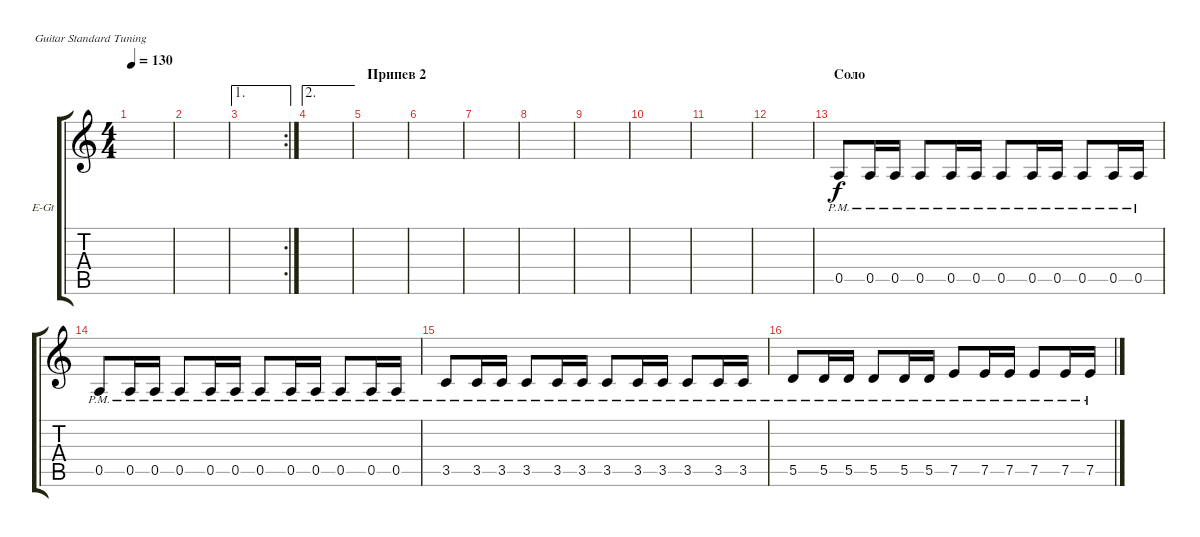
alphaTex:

\bracketExtendMode groupsimilarinstruments
\firstSystemTrackNameOrientation horizontal
\otherSystemsTrackNameOrientation horizontal
\track ("Electric Guitar R-Solo" "E-Gt") {instrument overdrivenguitar}
\staff {score tabs}
\tuning (E4 B3 G3 D3 A2 E2)
\ts (4 4)
\tempo 130
\clef g2
\scale
0.312821
\ks c
|
\scale
0.322751 |
\ae 1
\rc 2
\scale
0.354497 |
\ae 2
\scale
0.322751 |
\section ("" "Припев 2")
\scale
0.333333 |
\scale
0.333333 |
\scale
0.333333 |
\scale
0.333333 |
\scale
0.333333 |
\scale
0.333333 |
\scale
0.333333 |
\scale
0.333333 |
\section ("" "Соло")
\scale
0.333333 0.5{pm}.8 0.5{pm}.16 0.5{pm}.16 0.5{pm}.8 0.5{pm}.16 0.5{pm}.16 0.5{pm}.8 0.5{pm}.16 0.5{pm}.16 0.5{pm}.8 0.5{pm}.16 0.5{pm}.16 |
\scale
0.333333 0.5{pm}.8 0.5{pm}.16 0.5{pm}.16 0.5{pm}.8 0.5{pm}.16 0.5{pm}.16 0.5{pm}.8 0.5{pm}.16 0.5{pm}.16 0.5{pm}.8 0.5{pm}.16 0.5{pm}.16 |
\scale
0.333333 3.5{pm}.8 3.5{pm}.16 3.5{pm}.16 3.5{pm}.8 3.5{pm}.16 3.5{pm}.16 3.5{pm}.8 3.5{pm}.16 3.5{pm}.16 3.5{pm}.8 3.5{pm}.16 3.5{pm}.16 |
\scale
0.333333 5.5{pm}.8 5.5{pm}.16 5.5{pm}.16 5.5{pm}.8 5.5{pm}.16 5.5{pm}.16 7.5{pm}.8 7.5{pm}.16 7.5{pm}.16 7.5{pm}.8 7.5{pm}.16 7.5{pm}.16
